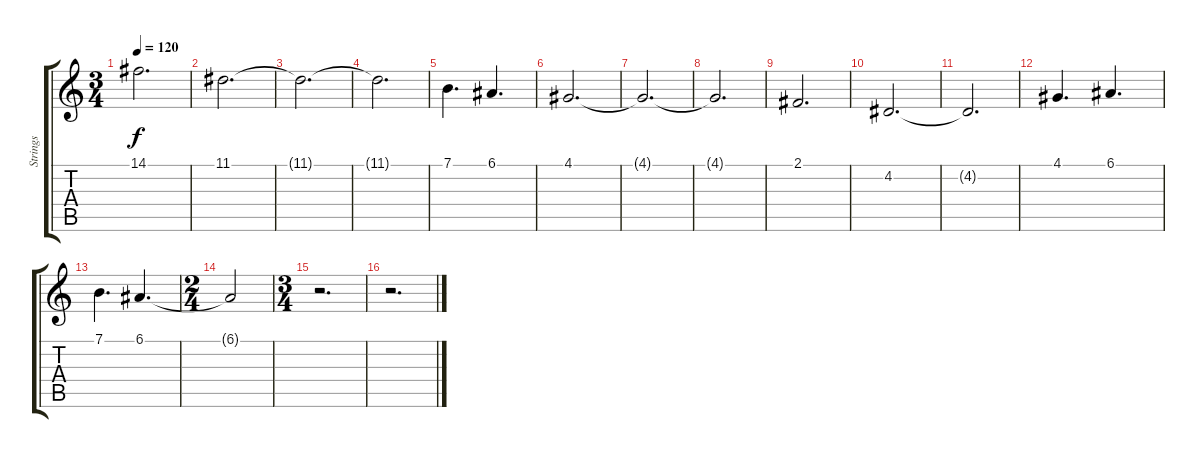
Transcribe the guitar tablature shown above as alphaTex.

\track ("Strings" "Strings") {instrument stringensemble1}
\staff {score tabs}
\tuning (E4 B3 G3 D3 A2 E2) {hide}
\ts (3 4)
\tempo 120
\clef g2
\ks c
14.1.2{d dy f} |
11.1.2{d} |
11.1{t}.2{d} |
11.1{t}.2{d} |
7.1.4{d} 6.1.4{d} |
4.1.2{d} |
4.1{t}.2{d} |
4.1{t}.2{d} |
2.1.2{d} |
4.2.2{d} |
4.2{t}.2{d} |
4.1.4{d} 6.1.4{d} |
7.1.4{d} 6.1.4{d} |
\ts (2 4)
6.1{t}.2 |
\ts (3 4)
r.2{d} |
r.2{d}
